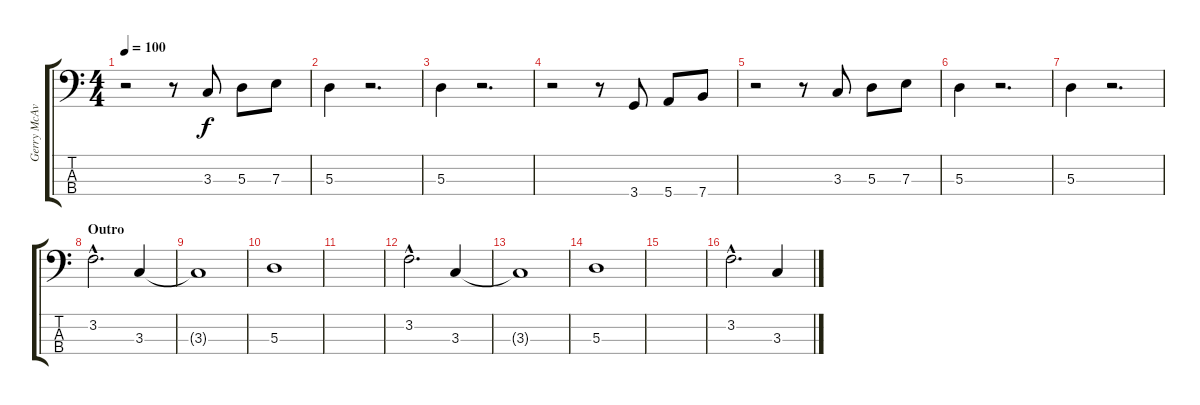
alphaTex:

\track ("Gerry McAvoy" "Gerry McAv") {instrument electricbassfinger}
\staff {score tabs}
\tuning (G2 D2 A1 E1) {hide}
\ts (4 4)
\tempo 100
\clef f4
\ks c
r.2{dy f} r.8 3.3.8 5.3.8 7.3.8 |
5.3.4 r.2{d} |
5.3.4 r.2{d} |
r.2 r.8 3.4.8 5.4.8 7.4.8 |
r.2 r.8 3.3.8 5.3.8 7.3.8 |
5.3.4 r.2{d} |
5.3.4 r.2{d} |
\section ("" "Outro")
3.2{hac}.2{d} 3.3.4 |
3.3{t}.1 |
5.3.1 |
|
3.2{hac}.2{d} 3.3.4 |
3.3{t}.1 |
5.3.1 |
|
3.2{hac}.2{d} 3.3.4
